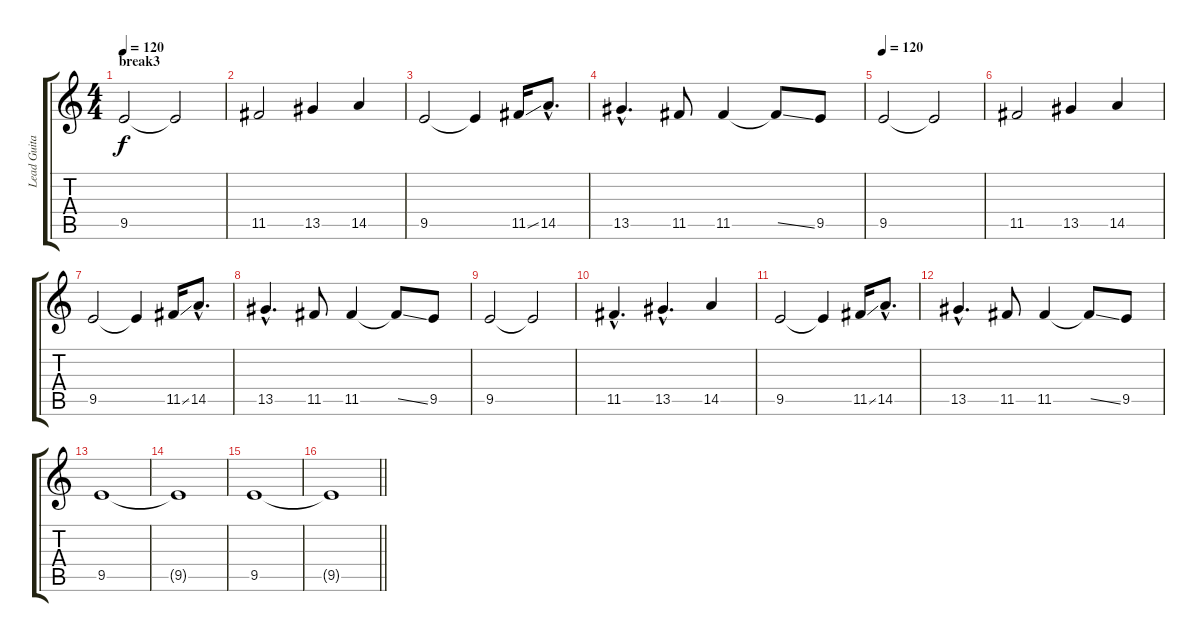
\track ("Lead Guitare" "Lead Guita") {instrument distortionguitar}
\staff {score tabs}
\tuning (D4 A3 F3 C3 G2 D2) {hide}
\ts (4 4)
\section ("" "break3")
\tempo 120
\clef g2
\ks c
9.5.2{dy f} 9.5{t}.2 |
11.5.2 13.5.4 14.5.4 |
9.5.2 9.5{t}.4 11.5{ss}.16 14.5{hac}.8{d} |
13.5{hac}.4{d} 11.5.8 11.5.4 11.5{ss t}.8 9.5.8 |
\tempo 120
9.5.2 9.5{t}.2 |
11.5.2 13.5.4 14.5.4 |
9.5.2 9.5{t}.4 11.5{ss}.16 14.5{hac}.8{d} |
13.5{hac}.4{d} 11.5.8 11.5.4 11.5{ss t}.8 9.5.8 |
9.5.2 9.5{t}.2 |
11.5{hac}.4{d} 13.5{hac}.4{d} 14.5.4 |
9.5.2 9.5{t}.4 11.5{ss}.16 14.5{hac}.8{d} |
13.5{hac}.4{d} 11.5.8 11.5.4 11.5{ss t}.8 9.5.8 |
9.5.1 |
9.5{t}.1 |
9.5.1 |
\barLineRight lightlight
9.5{t}.1
